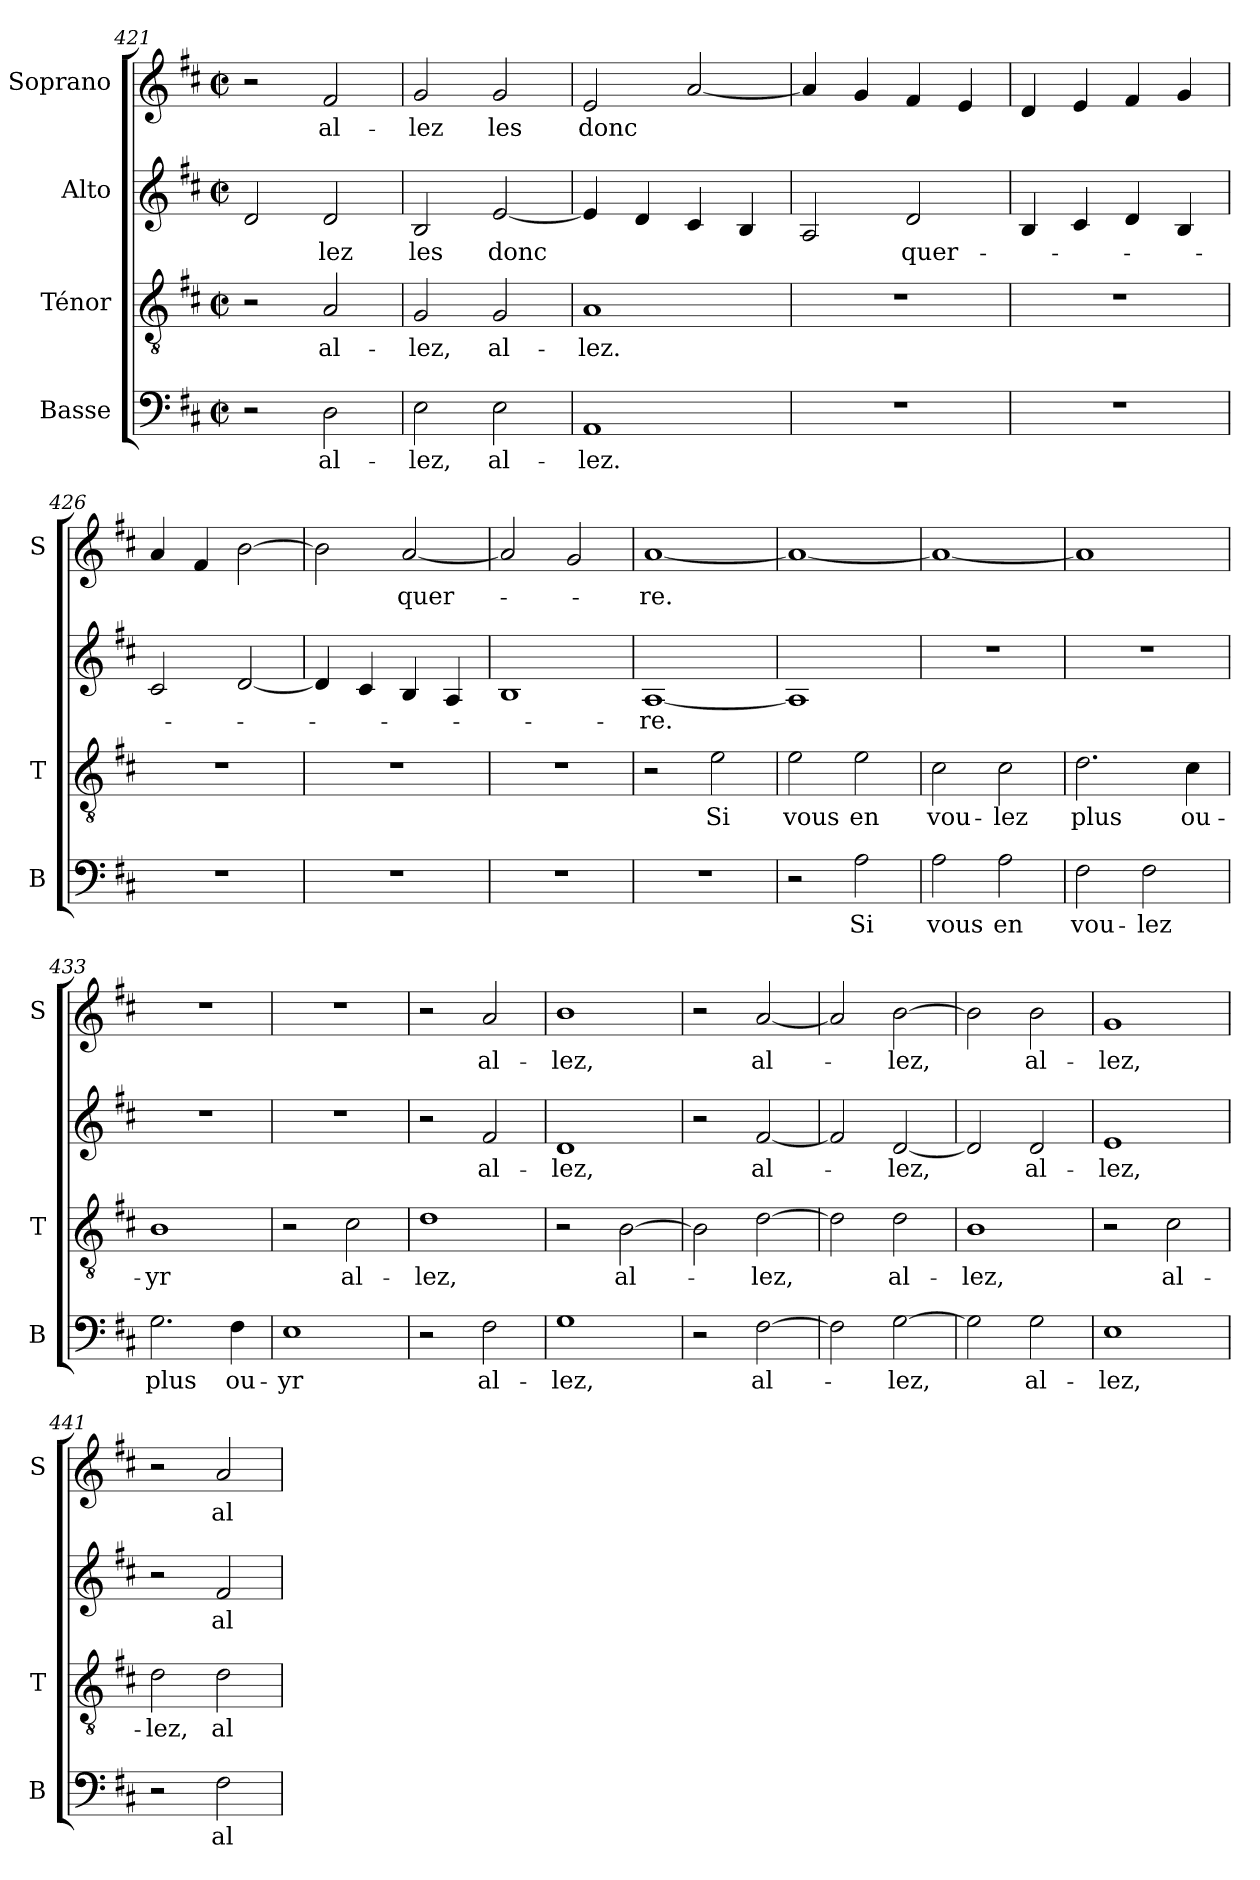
**kern	**text	**kern	**text	**kern	**text	**kern	**text
*part4	*part4	*part3	*part3	*part2	*part2	*part1	*part1
*staff4	*staff4	*staff3	*staff3	*staff2	*staff2	*staff1	*staff1
*I"Basse	*	*I"Ténor	*	*I"Alto	*	*I"Soprano	*
*I'B	*	*I'T	*	*	*	*I'S	*
*clefF4	*	*clefGv2	*	*clefG2	*	*clefG2	*
*k[f#c#]	*	*k[f#c#]	*	*k[f#c#]	*	*k[f#c#]	*
*M4/4	*	*M4/4	*	*M4/4	*	*M4/4	*
*met(c|)	*	*met(c|)	*	*met(c|)	*	*met(c|)	*
=421	=421	=421	=421	=421	=421	=421	=421
2r	.	2r	.	2d/	.	2r	.
!	!LO:LY:b	!	!LO:LY:b	!	!LO:LY:b	!	!LO:LY:b
2D\	al-	2A/	al-	2d/	-lez	2f#/	al-
=422	=422	=422	=422	=422	=422	=422	=422
!	!LO:LY:b	!	!LO:LY:b	!	!LO:LY:b	!	!LO:LY:b
2E\	-lez,	2G/	-lez,	2B/	les	2g/	-lez
!	!LO:LY:b	!	!LO:LY:b	!	!LO:LY:b	!	!LO:LY:b
2E\	al-	2G/	al-	[2e/	donc	2g/	les
!!LO:LB:g=z
=423	=423	=423	=423	=423	=423	=423	=423
!	!LO:LY:b	!	!LO:LY:b	!	!	!	!LO:LY:b
1AA	-lez.	1A	-lez.	4e/]	.	2e/	donc
.	.	.	.	4d/	.	.	.
.	.	.	.	4c#/	.	[2a/	.
.	.	.	.	4B/	.	.	.
=424	=424	=424	=424	=424	=424	=424	=424
1r	.	1r	.	2A/	.	4a/]	.
.	.	.	.	.	.	4g/	.
!	!	!	!	!	!LO:LY:b	!	!
.	.	.	.	2d/	quer-	4f#/	.
.	.	.	.	.	.	4e/	.
=425	=425	=425	=425	=425	=425	=425	=425
1r	.	1r	.	4B/	.	4d/	.
.	.	.	.	4c#/	.	4e/	.
.	.	.	.	4d/	.	4f#/	.
.	.	.	.	4B/	.	4g/	.
=426	=426	=426	=426	=426	=426	=426	=426
1r	.	1r	.	2c#/	.	4a/	.
.	.	.	.	.	.	4f#/	.
.	.	.	.	[2d/	.	[2b\	.
=427	=427	=427	=427	=427	=427	=427	=427
1r	.	1r	.	4d/]	.	2b\]	.
.	.	.	.	4c#/	.	.	.
!	!	!	!	!	!	!	!LO:LY:b
.	.	.	.	4B/	.	[2a/	quer-
.	.	.	.	4A/	.	.	.
=428	=428	=428	=428	=428	=428	=428	=428
1r	.	1r	.	1B	.	2a/]	.
.	.	.	.	.	.	2g/	.
=429	=429	=429	=429	=429	=429	=429	=429
!	!	!	!	!	!LO:LY:b	!	!LO:LY:b
1r	.	2r	.	[1A	-re.	[1a	-re.
!	!	!	!LO:LY:b	!	!	!	!
.	.	2e\	Si	.	.	.	.
=430	=430	=430	=430	=430	=430	=430	=430
!	!	!	!LO:LY:b	!	!	!	!
2r	.	2e\	vous	1A]	.	1a_	.
!	!LO:LY:b	!	!LO:LY:b	!	!	!	!
2A\	Si	2e\	en	.	.	.	.
=431	=431	=431	=431	=431	=431	=431	=431
!	!LO:LY:b	!	!LO:LY:b	!	!	!	!
2A\	vous	2c#\	vou-	1r	.	1a_	.
!	!LO:LY:b	!	!LO:LY:b	!	!	!	!
2A\	en	2c#\	-lez	.	.	.	.
=432	=432	=432	=432	=432	=432	=432	=432
!	!LO:LY:b	!	!LO:LY:b	!	!	!	!
2F#\	vou-	2.d\	plus	1r	.	1a]	.
!	!LO:LY:b	!	!	!	!	!	!
2F#\	-lez	.	.	.	.	.	.
!	!	!	!LO:LY:b	!	!	!	!
.	.	4c#\	ou-	.	.	.	.
=433	=433	=433	=433	=433	=433	=433	=433
!	!LO:LY:b	!	!LO:LY:b	!	!	!	!
2.G\	plus	1B	-yr	1r	.	1r	.
!	!LO:LY:b	!	!	!	!	!	!
4F#\	ou-	.	.	.	.	.	.
=434	=434	=434	=434	=434	=434	=434	=434
!	!LO:LY:b	!	!	!	!	!	!
1E	-yr	2r	.	1r	.	1r	.
!	!	!	!LO:LY:b	!	!	!	!
.	.	2c#\	al-	.	.	.	.
!!LO:PB:g=z
=435	=435	=435	=435	=435	=435	=435	=435
!	!	!	!LO:LY:b	!	!	!	!
2r	.	1d	-lez,	2r	.	2r	.
!	!LO:LY:b	!	!	!	!LO:LY:b	!	!LO:LY:b
2F#\	al-	.	.	2f#/	al-	2a/	al-
=436	=436	=436	=436	=436	=436	=436	=436
!	!LO:LY:b	!	!	!	!LO:LY:b	!	!LO:LY:b
1G	-lez,	2r	.	1d	-lez,	1b	-lez,
!	!	!	!LO:LY:b	!	!	!	!
.	.	[2B\	al-	.	.	.	.
=437	=437	=437	=437	=437	=437	=437	=437
2r	.	2B\]	.	2r	.	2r	.
!	!LO:LY:b	!	!LO:LY:b	!	!LO:LY:b	!	!LO:LY:b
[2F#\	al-	[2d\	-lez,	[2f#/	al-	[2a/	al-
=438	=438	=438	=438	=438	=438	=438	=438
2F#\]	.	2d\]	.	2f#/]	.	2a/]	.
!	!LO:LY:b	!	!LO:LY:b	!	!LO:LY:b	!	!LO:LY:b
[2G\	-lez,	2d\	al-	[2d/	-lez,	[2b\	-lez,
=439	=439	=439	=439	=439	=439	=439	=439
!	!	!	!LO:LY:b	!	!	!	!
2G\]	.	1B	-lez,	2d/]	.	2b\]	.
!	!LO:LY:b	!	!	!	!LO:LY:b	!	!LO:LY:b
2G\	al-	.	.	2d/	al-	2b\	al-
=440	=440	=440	=440	=440	=440	=440	=440
!	!LO:LY:b	!	!	!	!LO:LY:b	!	!LO:LY:b
1E	-lez,	2r	.	1e	-lez,	1g	-lez,
!	!	!	!LO:LY:b	!	!	!	!
.	.	2c#\	al-	.	.	.	.
=441	=441	=441	=441	=441	=441	=441	=441
!	!	!	!LO:LY:b	!	!	!	!
2r	.	2d\	-lez,	2r	.	2r	.
!	!LO:LY:b	!	!LO:LY:b	!	!LO:LY:b	!	!LO:LY:b
2F#\	al-	2d\	al-	2f#/	al-	2a/	al-
=	=	=	=	=	=	=	=
*-	*-	*-	*-	*-	*-	*-	*-
